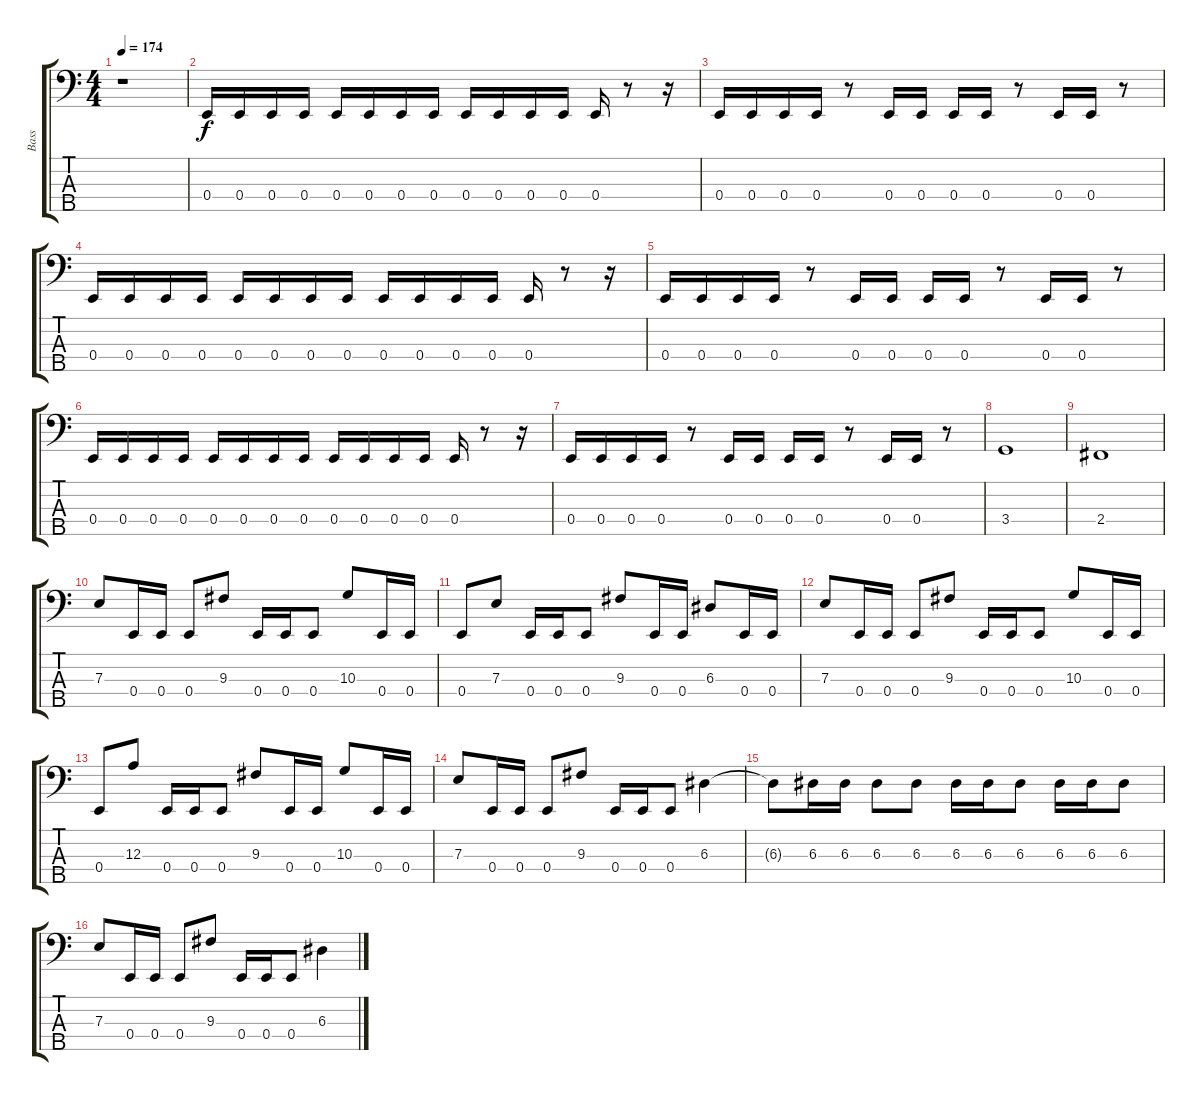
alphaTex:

\track ("Bass" "Bass") {instrument electricbassfinger}
\staff {score tabs}
\tuning (G2 D2 A1 E1 B0) {hide}
\ts (4 4)
\tempo 174
\clef f4
\ks c
r.1{dy f instrument electricbassfinger} |
0.4.16 0.4.16 0.4.16 0.4.16 0.4.16 0.4.16 0.4.16 0.4.16 0.4.16 0.4.16 0.4.16 0.4.16 0.4.16 r.8 r.16 |
0.4.16 0.4.16 0.4.16 0.4.16 r.8 0.4.16 0.4.16 0.4.16 0.4.16 r.8 0.4.16 0.4.16 r.8 |
0.4.16 0.4.16 0.4.16 0.4.16 0.4.16 0.4.16 0.4.16 0.4.16 0.4.16 0.4.16 0.4.16 0.4.16 0.4.16 r.8 r.16 |
0.4.16 0.4.16 0.4.16 0.4.16 r.8 0.4.16 0.4.16 0.4.16 0.4.16 r.8 0.4.16 0.4.16 r.8 |
0.4.16 0.4.16 0.4.16 0.4.16 0.4.16 0.4.16 0.4.16 0.4.16 0.4.16 0.4.16 0.4.16 0.4.16 0.4.16 r.8 r.16 |
0.4.16 0.4.16 0.4.16 0.4.16 r.8 0.4.16 0.4.16 0.4.16 0.4.16 r.8 0.4.16 0.4.16 r.8 |
3.4.1 |
2.4.1 |
7.3.8 0.4.16 0.4.16 0.4.8 9.3.8 0.4.16 0.4.16 0.4.8 10.3.8 0.4.16 0.4.16 |
0.4.8 7.3.8 0.4.16 0.4.16 0.4.8 9.3.8 0.4.16 0.4.16 6.3.8 0.4.16 0.4.16 |
7.3.8 0.4.16 0.4.16 0.4.8 9.3.8 0.4.16 0.4.16 0.4.8 10.3.8 0.4.16 0.4.16 |
0.4.8 12.3.8 0.4.16 0.4.16 0.4.8 9.3.8 0.4.16 0.4.16 10.3.8 0.4.16 0.4.16 |
7.3.8 0.4.16 0.4.16 0.4.8 9.3.8 0.4.16 0.4.16 0.4.8 6.3.4 |
6.3{t}.8 6.3.16 6.3.16 6.3.8 6.3.8 6.3.16 6.3.16 6.3.8 6.3.16 6.3.16 6.3.8 |
7.3.8 0.4.16 0.4.16 0.4.8 9.3.8 0.4.16 0.4.16 0.4.8 6.3.4
